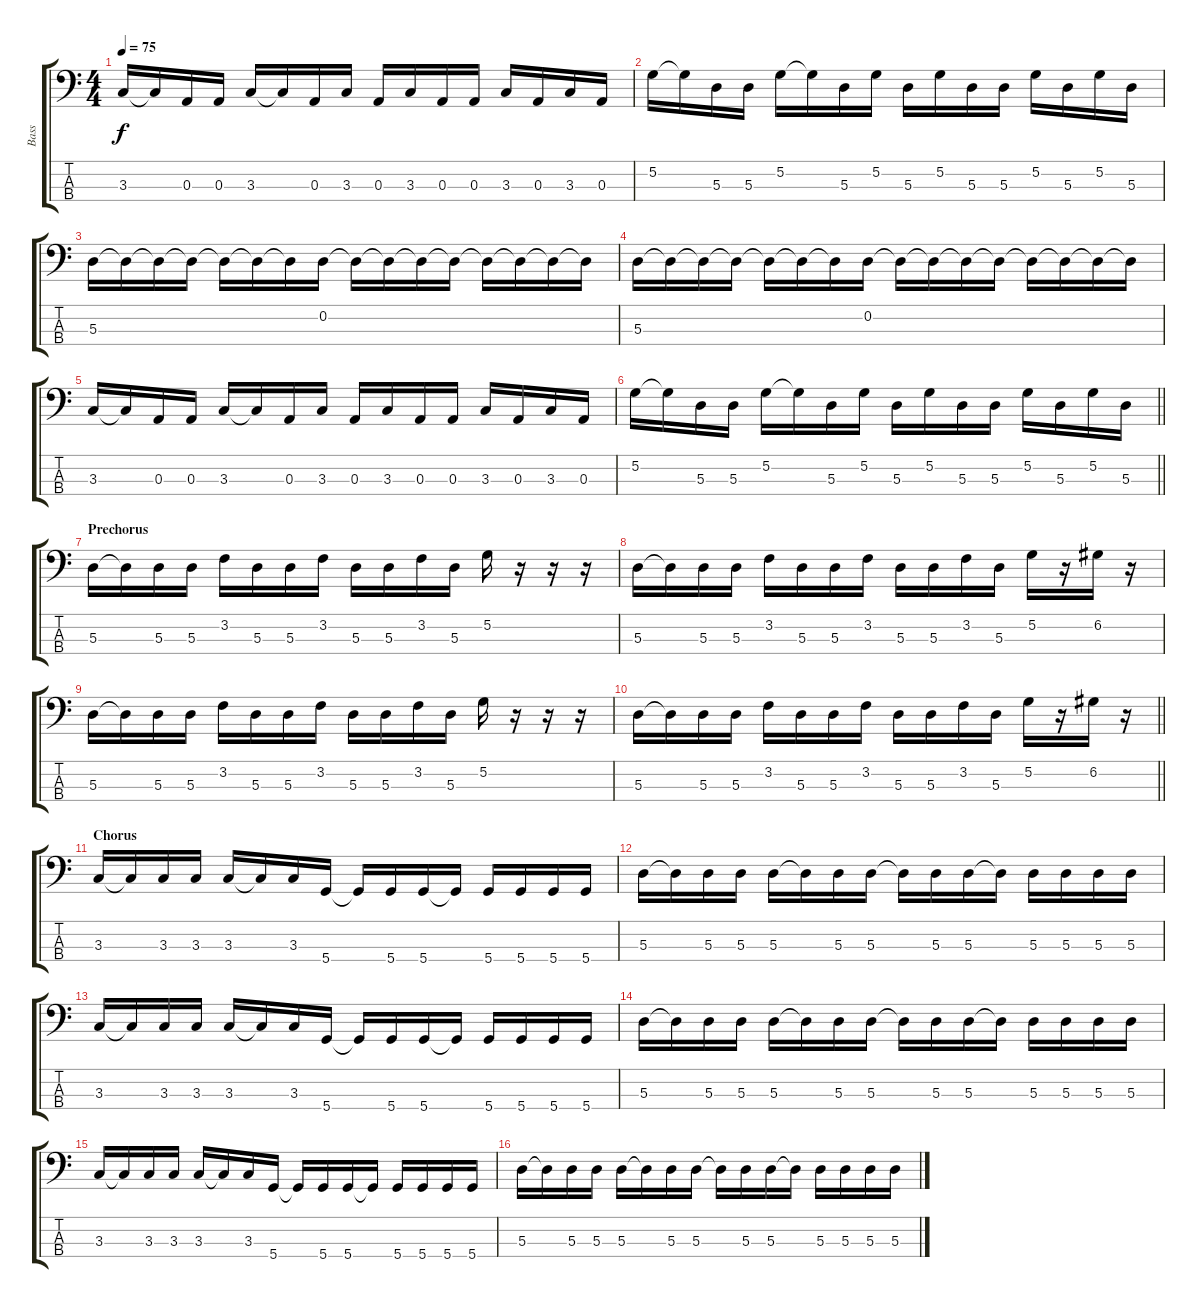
\track ("Bass" "Bass") {instrument electricbassfinger}
\staff {score tabs}
\tuning (G2 D2 A1 D1) {hide}
\ts (4 4)
\tempo 75
\clef f4
\ks c
3.3.16{dy f} 3.3{t}.16 0.3.16 0.3.16 3.3.16 3.3{t}.16 0.3.16 3.3.16 0.3.16 3.3.16 0.3.16 0.3.16 3.3.16 0.3.16 3.3.16 0.3.16 |
5.2.16 5.2{t}.16 5.3.16 5.3.16 5.2.16 5.2{t}.16 5.3.16 5.2.16 5.3.16 5.2.16 5.3.16 5.3.16 5.2.16 5.3.16 5.2.16 5.3.16 |
5.3.16 5.3{t}.16 5.3{t}.16 5.3{t}.16 5.3{t}.16 5.3{t}.16 5.3{t}.16 0.2.16 0.2{t}.16 0.2{t}.16 0.2{t}.16 0.2{t}.16 0.2{t}.16 0.2{t}.16 0.2{t}.16 0.2{t}.16 |
5.3.16 5.3{t}.16 5.3{t}.16 5.3{t}.16 5.3{t}.16 5.3{t}.16 5.3{t}.16 0.2.16 0.2{t}.16 0.2{t}.16 0.2{t}.16 0.2{t}.16 0.2{t}.16 0.2{t}.16 0.2{t}.16 0.2{t}.16 |
3.3.16 3.3{t}.16 0.3.16 0.3.16 3.3.16 3.3{t}.16 0.3.16 3.3.16 0.3.16 3.3.16 0.3.16 0.3.16 3.3.16 0.3.16 3.3.16 0.3.16 |
\barLineRight lightlight
5.2.16 5.2{t}.16 5.3.16 5.3.16 5.2.16 5.2{t}.16 5.3.16 5.2.16 5.3.16 5.2.16 5.3.16 5.3.16 5.2.16 5.3.16 5.2.16 5.3.16 |
\section ("" "Prechorus")
5.3.16 5.3{t}.16 5.3.16 5.3.16 3.2.16 5.3.16 5.3.16 3.2.16 5.3.16 5.3.16 3.2.16 5.3.16 5.2.16 r.16 r.16 r.16 |
5.3.16 5.3{t}.16 5.3.16 5.3.16 3.2.16 5.3.16 5.3.16 3.2.16 5.3.16 5.3.16 3.2.16 5.3.16 5.2.16 r.16 6.2.16 r.16 |
5.3.16 5.3{t}.16 5.3.16 5.3.16 3.2.16 5.3.16 5.3.16 3.2.16 5.3.16 5.3.16 3.2.16 5.3.16 5.2.16 r.16 r.16 r.16 |
\barLineRight lightlight
5.3.16 5.3{t}.16 5.3.16 5.3.16 3.2.16 5.3.16 5.3.16 3.2.16 5.3.16 5.3.16 3.2.16 5.3.16 5.2.16 r.16 6.2.16 r.16 |
\section ("" "Chorus")
3.3.16 3.3{t}.16 3.3.16 3.3.16 3.3.16 3.3{t}.16 3.3.16 5.4.16 5.4{t}.16 5.4.16 5.4.16 5.4{t}.16 5.4.16 5.4.16 5.4.16 5.4.16 |
5.3.16 5.3{t}.16 5.3.16 5.3.16 5.3.16 5.3{t}.16 5.3.16 5.3.16 5.3{t}.16 5.3.16 5.3.16 5.3{t}.16 5.3.16 5.3.16 5.3.16 5.3.16 |
3.3.16 3.3{t}.16 3.3.16 3.3.16 3.3.16 3.3{t}.16 3.3.16 5.4.16 5.4{t}.16 5.4.16 5.4.16 5.4{t}.16 5.4.16 5.4.16 5.4.16 5.4.16 |
5.3.16 5.3{t}.16 5.3.16 5.3.16 5.3.16 5.3{t}.16 5.3.16 5.3.16 5.3{t}.16 5.3.16 5.3.16 5.3{t}.16 5.3.16 5.3.16 5.3.16 5.3.16 |
3.3.16 3.3{t}.16 3.3.16 3.3.16 3.3.16 3.3{t}.16 3.3.16 5.4.16 5.4{t}.16 5.4.16 5.4.16 5.4{t}.16 5.4.16 5.4.16 5.4.16 5.4.16 |
5.3.16 5.3{t}.16 5.3.16 5.3.16 5.3.16 5.3{t}.16 5.3.16 5.3.16 5.3{t}.16 5.3.16 5.3.16 5.3{t}.16 5.3.16 5.3.16 5.3.16 5.3.16
